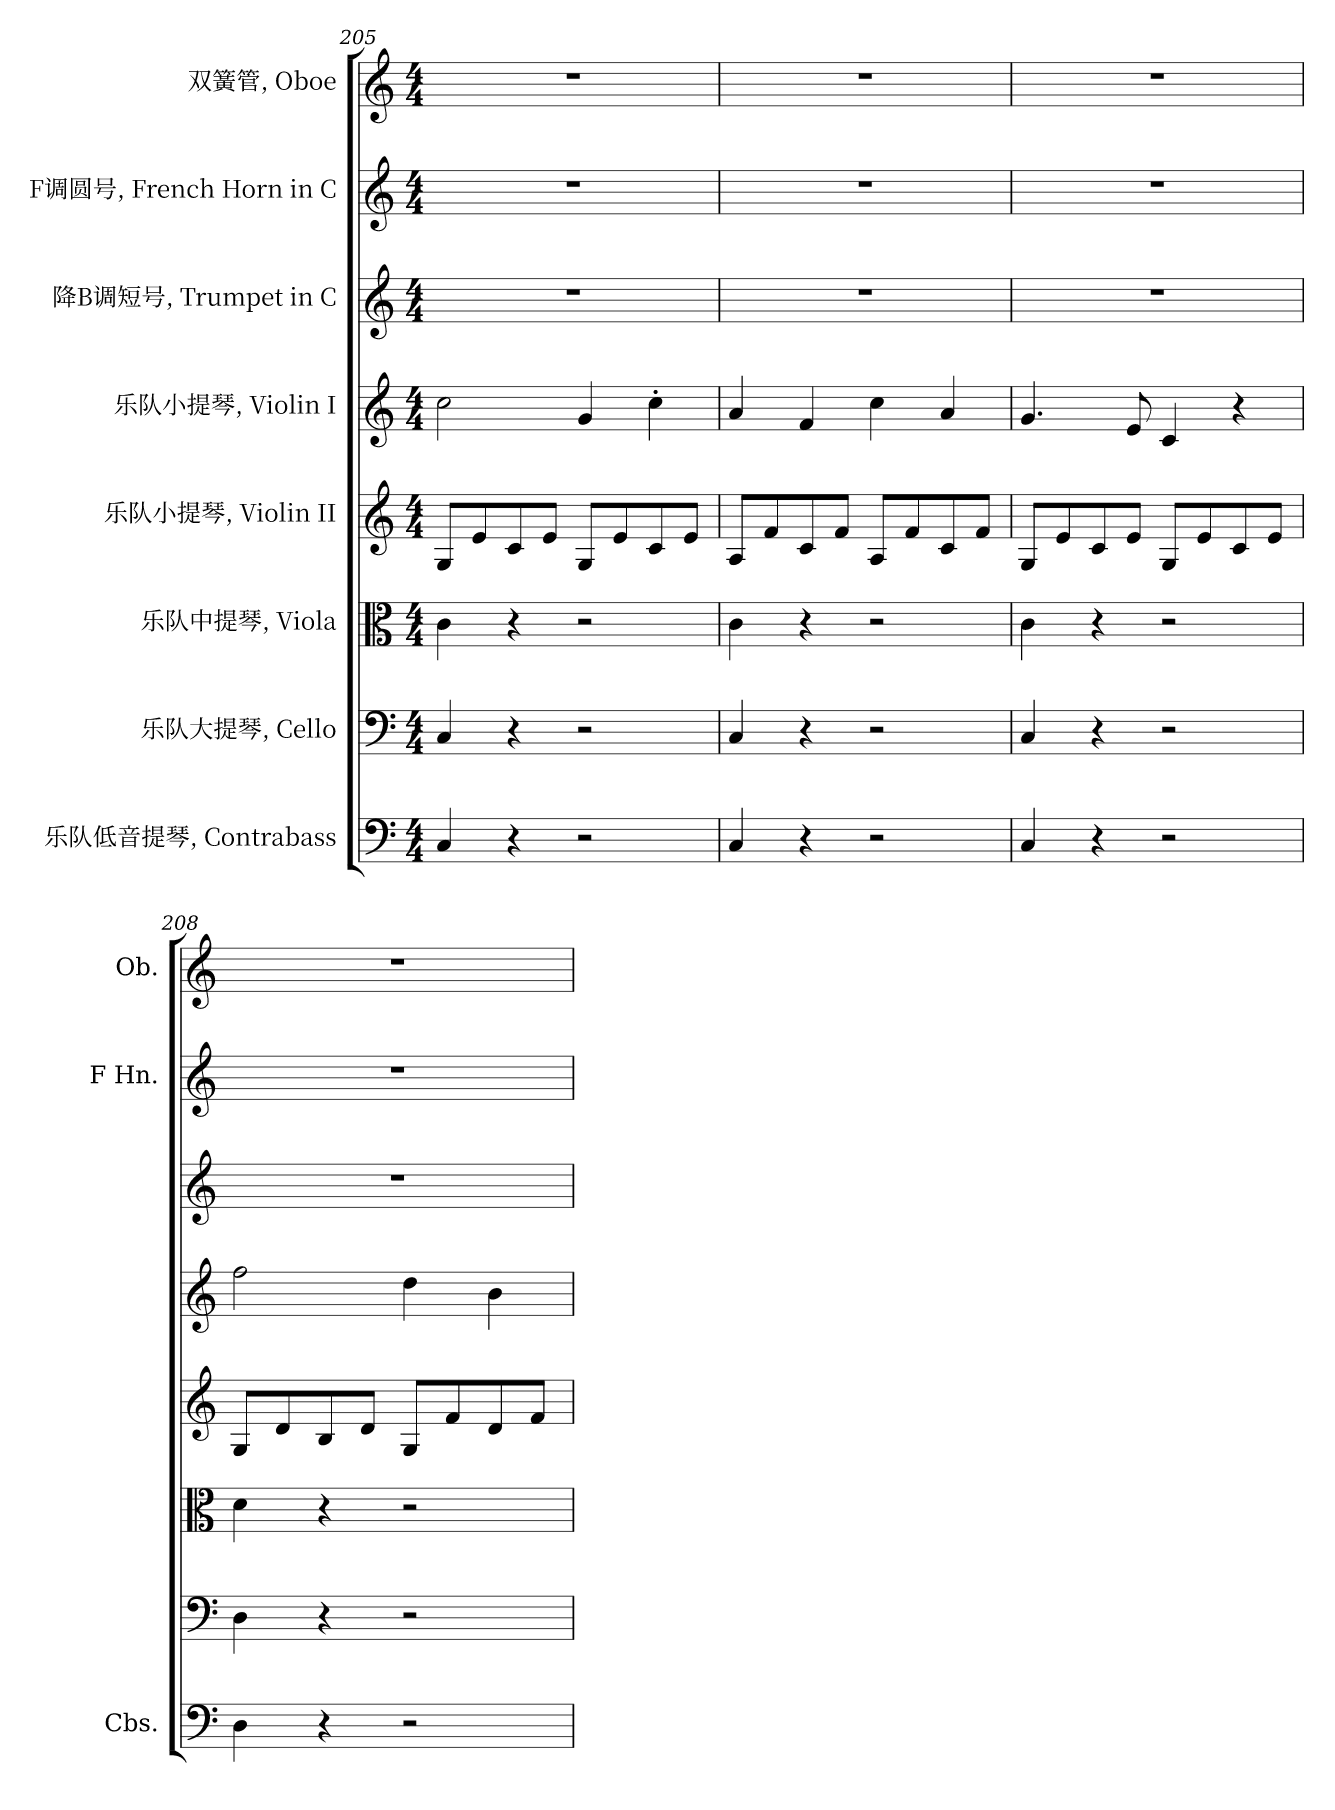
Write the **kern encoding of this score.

**kern	**kern	**kern	**kern	**kern	**kern	**kern	**kern
*part8	*part7	*part6	*part5	*part4	*part3	*part2	*part1
*staff8	*staff7	*staff6	*staff5	*staff4	*staff3	*staff2	*staff1
*I"乐队低音提琴, Contrabass	*I"乐队大提琴, Cello	*I"乐队中提琴, Viola	*I"乐队小提琴, Violin II	*I"乐队小提琴, Violin I	*I"降B调短号, Trumpet in C	*I"F调圆号, French Horn in C	*I"双簧管, Oboe
*I'Cbs.	*	*	*	*	*	*I'F Hn.	*I'Ob.
*clefF4	*clefF4	*clefC3	*clefG2	*clefG2	*clefG2	*clefG2	*clefG2
*ITrd7c12	*	*	*	*	*ITrd1c2	*ITrd4c7	*
*k[]	*k[]	*k[]	*k[]	*k[]	*k[b-e-]	*k[b-]	*k[]
*M4/4	*M4/4	*M4/4	*M4/4	*M4/4	*M4/4	*M4/4	*M4/4
=205	=205	=205	=205	=205	=205	=205	=205
4CC/	4C/	4c\	8G/L	2cc\	1r	1r	1r
.	.	.	8e/	.	.	.	.
4r	4r	4r	8c/	.	.	.	.
.	.	.	8e/J	.	.	.	.
2r	2r	2r	8G/L	4g/	.	.	.
.	.	.	8e/	.	.	.	.
.	.	.	8c/	4cc'\	.	.	.
.	.	.	8e/J	.	.	.	.
=206	=206	=206	=206	=206	=206	=206	=206
4CC/	4C/	4c\	8A/L	4a/	1r	1r	1r
.	.	.	8f/	.	.	.	.
4r	4r	4r	8c/	4f/	.	.	.
.	.	.	8f/J	.	.	.	.
2r	2r	2r	8A/L	4cc\	.	.	.
.	.	.	8f/	.	.	.	.
.	.	.	8c/	4a/	.	.	.
.	.	.	8f/J	.	.	.	.
!!LO:PB:g=z
=207	=207	=207	=207	=207	=207	=207	=207
4CC/	4C/	4c\	8G/L	4.g/	1r	1r	1r
.	.	.	8e/	.	.	.	.
4r	4r	4r	8c/	.	.	.	.
.	.	.	8e/J	8e/	.	.	.
2r	2r	2r	8G/L	4c/	.	.	.
.	.	.	8e/	.	.	.	.
.	.	.	8c/	4r	.	.	.
.	.	.	8e/J	.	.	.	.
=208	=208	=208	=208	=208	=208	=208	=208
4DD\	4D\	4d\	8G/L	2ff\	1r	1r	1r
.	.	.	8d/	.	.	.	.
4r	4r	4r	8B/	.	.	.	.
.	.	.	8d/J	.	.	.	.
2r	2r	2r	8G/L	4dd\	.	.	.
.	.	.	8f/	.	.	.	.
.	.	.	8d/	4b\	.	.	.
.	.	.	8f/J	.	.	.	.
=	=	=	=	=	=	=	=
*-	*-	*-	*-	*-	*-	*-	*-
